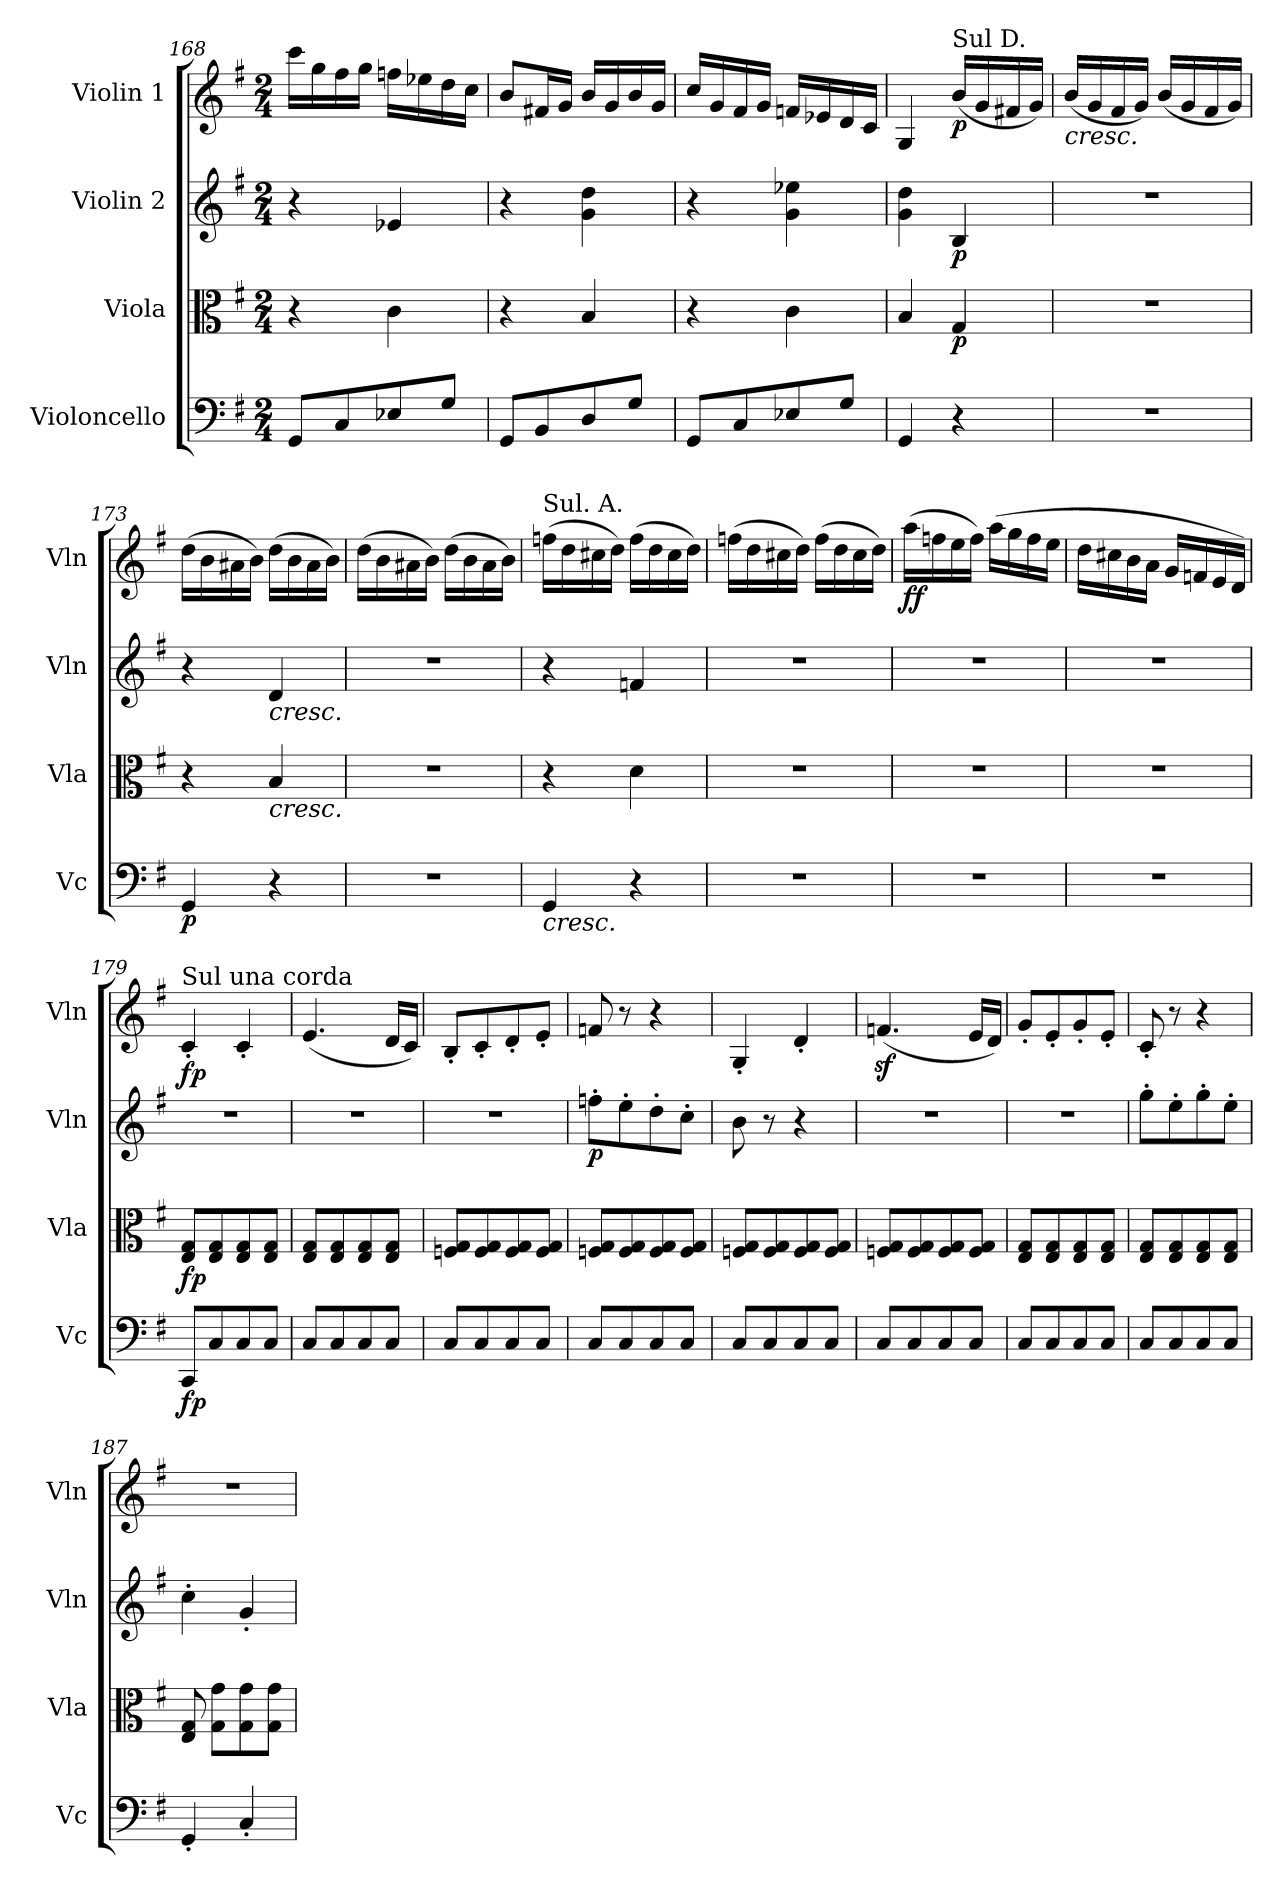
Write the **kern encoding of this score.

**kern	**dynam	**kern	**dynam	**kern	**dynam	**kern	**dynam
*part4	*part4	*part3	*part3	*part2	*part2	*part1	*part1
*staff4	*staff4	*staff3	*staff3	*staff2	*staff2	*staff1	*staff1
*I"Violoncello	*	*I"Viola	*	*I"Violin 2	*	*I"Violin 1	*
*I'Vc	*	*I'Vla	*	*I'Vln	*	*I'Vln	*
!!LO:LB:g=z
*clefF4	*	*clefC3	*	*clefG2	*	*clefG2	*
*k[f#]	*	*k[f#]	*	*k[f#]	*	*k[f#]	*
*M2/4	*	*M2/4	*	*M2/4	*	*M2/4	*
=168	=168	=168	=168	=168	=168	=168	=168
8GG/L	.	4r	.	4r	.	16ccc\LL	.
.	.	.	.	.	.	16gg\	.
8C/	.	.	.	.	.	16ff#\	.
.	.	.	.	.	.	16gg\JJ	.
8E-X/	.	4c\	.	4e-X/	.	16ffn\LL	.
.	.	.	.	.	.	16ee-X\	.
8G/J	.	.	.	.	.	16dd\	.
.	.	.	.	.	.	16cc\JJ	.
=169	=169	=169	=169	=169	=169	=169	=169
8GG/L	.	4r	.	4r	.	8b/L	.
8BB/	.	.	.	.	.	16f#X/L	.
.	.	.	.	.	.	16g/JJ	.
8D/	.	4B/	.	4g\ 4dd\	.	16b/LL	.
.	.	.	.	.	.	16g/	.
8G/J	.	.	.	.	.	16b/	.
.	.	.	.	.	.	16g/JJ	.
=170	=170	=170	=170	=170	=170	=170	=170
8GG/L	.	4r	.	4r	.	16cc/LL	.
.	.	.	.	.	.	16g/	.
8C/	.	.	.	.	.	16f#/	.
.	.	.	.	.	.	16g/JJ	.
8E-X/	.	4c\	.	4g\ 4ee-X\	.	16fn/LL	.
.	.	.	.	.	.	16e-X/	.
8G/J	.	.	.	.	.	16d/	.
.	.	.	.	.	.	16c/JJ	.
=171	=171	=171	=171	=171	=171	=171	=171
4GG/	.	4B/	.	4g\ 4dd\	.	4G/	.
!	!	!	!	!	!	!LO:TX:a:t=Sul D.	!
!	!	!	!LO:DY:b	!	!LO:DY:b	!	!LO:DY:b
4r	.	4G/	p	4B/	p	(16b/LL	p
.	.	.	.	.	.	16g/	.
.	.	.	.	.	.	16f#X/	.
.	.	.	.	.	.	16g/JJ)	.
!!LO:LB:g=z
=172	=172	=172	=172	=172	=172	=172	=172
!	!	!	!	!	!	!LO:TX:b:i:t=cresc.	!
2r	.	2r	.	2r	.	(16b/LL	.
.	.	.	.	.	.	16g/	.
.	.	.	.	.	.	16f#/	.
.	.	.	.	.	.	16g/JJ)	.
.	.	.	.	.	.	(16b/LL	.
.	.	.	.	.	.	16g/	.
.	.	.	.	.	.	16f#/	.
.	.	.	.	.	.	16g/JJ)	.
=173	=173	=173	=173	=173	=173	=173	=173
!	!LO:DY:b	!	!	!	!	!	!
4GG/	p	4r	.	4r	.	(16dd\LL	.
.	.	.	.	.	.	16b\	.
.	.	.	.	.	.	16a#X\	.
.	.	.	.	.	.	16b\JJ)	.
!	!	!	!	!LO:TX:b:i:t=cresc.	!	!	!
!	!	!LO:TX:b:i:t=cresc.	!	!	!	!	!
4r	.	4B/	.	4d/	.	(16dd\LL	.
.	.	.	.	.	.	16b\	.
.	.	.	.	.	.	16a#\	.
.	.	.	.	.	.	16b\JJ)	.
=174	=174	=174	=174	=174	=174	=174	=174
2r	.	2r	.	2r	.	(16dd\LL	.
.	.	.	.	.	.	16b\	.
.	.	.	.	.	.	16a#X\	.
.	.	.	.	.	.	16b\JJ)	.
.	.	.	.	.	.	(16dd\LL	.
.	.	.	.	.	.	16b\	.
.	.	.	.	.	.	16a#\	.
.	.	.	.	.	.	16b\JJ)	.
=175	=175	=175	=175	=175	=175	=175	=175
!	!	!	!	!	!	!LO:TX:a:t=Sul. A.	!
!LO:TX:b:i:t=cresc.	!	!	!	!	!	!	!
4GG/	.	4r	.	4r	.	(16ffn\LL	.
.	.	.	.	.	.	16dd\	.
.	.	.	.	.	.	16cc#X\	.
.	.	.	.	.	.	16dd\JJ)	.
4r	.	4d\	.	4fn/	.	(16ff\LL	.
.	.	.	.	.	.	16dd\	.
.	.	.	.	.	.	16cc#\	.
.	.	.	.	.	.	16dd\JJ)	.
=176	=176	=176	=176	=176	=176	=176	=176
2r	.	2r	.	2r	.	(16ffn\LL	.
.	.	.	.	.	.	16dd\	.
.	.	.	.	.	.	16cc#X\	.
.	.	.	.	.	.	16dd\JJ)	.
.	.	.	.	.	.	(16ff\LL	.
.	.	.	.	.	.	16dd\	.
.	.	.	.	.	.	16cc#\	.
.	.	.	.	.	.	16dd\JJ)	.
!!LO:LB:g=z
=177	=177	=177	=177	=177	=177	=177	=177
!	!	!	!	!	!	!	!LO:DY:b
2r	.	2r	.	2r	.	(16aa\LL	ff
.	.	.	.	.	.	16ffn\	.
.	.	.	.	.	.	16ee\	.
.	.	.	.	.	.	16ff\JJ)	.
.	.	.	.	.	.	(16aa\LL	.
.	.	.	.	.	.	16gg\	.
.	.	.	.	.	.	16ff\	.
.	.	.	.	.	.	16ee\JJ	.
=178	=178	=178	=178	=178	=178	=178	=178
2r	.	2r	.	2r	.	16dd\LL	.
.	.	.	.	.	.	16cc#X\	.
.	.	.	.	.	.	16b\	.
.	.	.	.	.	.	16a\JJ	.
.	.	.	.	.	.	16g/LL	.
.	.	.	.	.	.	16fn/	.
.	.	.	.	.	.	16e/	.
.	.	.	.	.	.	16d/JJ)	.
=179	=179	=179	=179	=179	=179	=179	=179
!	!	!	!	!	!	!LO:TX:a:t=Sul una corda	!
!	!LO:DY:b	!	!LO:DY:b	!	!	!	!LO:DY:b
8CC/L	fp	8E/ 8G/L	fp	2r	.	4c'/	fp
8C/	.	8E/ 8G/	.	.	.	.	.
8C/	.	8E/ 8G/	.	.	.	4c'/	.
8C/J	.	8E/ 8G/J	.	.	.	.	.
!!LO:LB:g=z
=180	=180	=180	=180	=180	=180	=180	=180
8C/L	.	8E/ 8G/L	.	2r	.	(4.e/	.
8C/	.	8E/ 8G/	.	.	.	.	.
8C/	.	8E/ 8G/	.	.	.	.	.
8C/J	.	8E/ 8G/J	.	.	.	16d/LL	.
.	.	.	.	.	.	16c/JJ)	.
=181	=181	=181	=181	=181	=181	=181	=181
8C/L	.	8Fn/ 8G/L	.	2r	.	8B'/L	.
8C/	.	8F/ 8G/	.	.	.	8c'/	.
8C/	.	8F/ 8G/	.	.	.	8d'/	.
8C/J	.	8F/ 8G/J	.	.	.	8e'/J	.
=182	=182	=182	=182	=182	=182	=182	=182
!	!	!	!	!	!LO:DY:b	!	!
8C/L	.	8Fn/ 8G/L	.	8ffn'\L	p	8fn/	.
8C/	.	8F/ 8G/	.	8ee'\	.	8r	.
8C/	.	8F/ 8G/	.	8dd'\	.	4r	.
8C/J	.	8F/ 8G/J	.	8cc'\J	.	.	.
=183	=183	=183	=183	=183	=183	=183	=183
8C/L	.	8Fn/ 8G/L	.	8b\	.	4G'/	.
8C/	.	8F/ 8G/	.	8r	.	.	.
8C/	.	8F/ 8G/	.	4r	.	4d'/	.
8C/J	.	8F/ 8G/J	.	.	.	.	.
=184	=184	=184	=184	=184	=184	=184	=184
8C/L	.	8Fn/ 8G/L	.	2r	.	(4.fnz</	.
8C/	.	8F/ 8G/	.	.	.	.	.
8C/	.	8F/ 8G/	.	.	.	.	.
8C/J	.	8F/ 8G/J	.	.	.	16e/LL	.
.	.	.	.	.	.	16d/JJ)	.
=185	=185	=185	=185	=185	=185	=185	=185
8C/L	.	8E/ 8G/L	.	2r	.	8g'/L	.
8C/	.	8E/ 8G/	.	.	.	8e'/	.
8C/	.	8E/ 8G/	.	.	.	8g'/	.
8C/J	.	8E/ 8G/J	.	.	.	8e'/J	.
=186	=186	=186	=186	=186	=186	=186	=186
8C/L	.	8E/ 8G/L	.	8gg'\L	.	8c'/	.
8C/	.	8E/ 8G/	.	8ee'\	.	8r	.
8C/	.	8E/ 8G/	.	8gg'\	.	4r	.
8C/J	.	8E/ 8G/J	.	8ee'\J	.	.	.
=187	=187	=187	=187	=187	=187	=187	=187
4GG'/	.	8E/ 8G/	.	4cc'\	.	2r	.
.	.	8G\ 8g\L	.	.	.	.	.
4C'/	.	8G\ 8g\	.	4g'/	.	.	.
.	.	8G\ 8g\J	.	.	.	.	.
=	=	=	=	=	=	=	=
*-	*-	*-	*-	*-	*-	*-	*-
